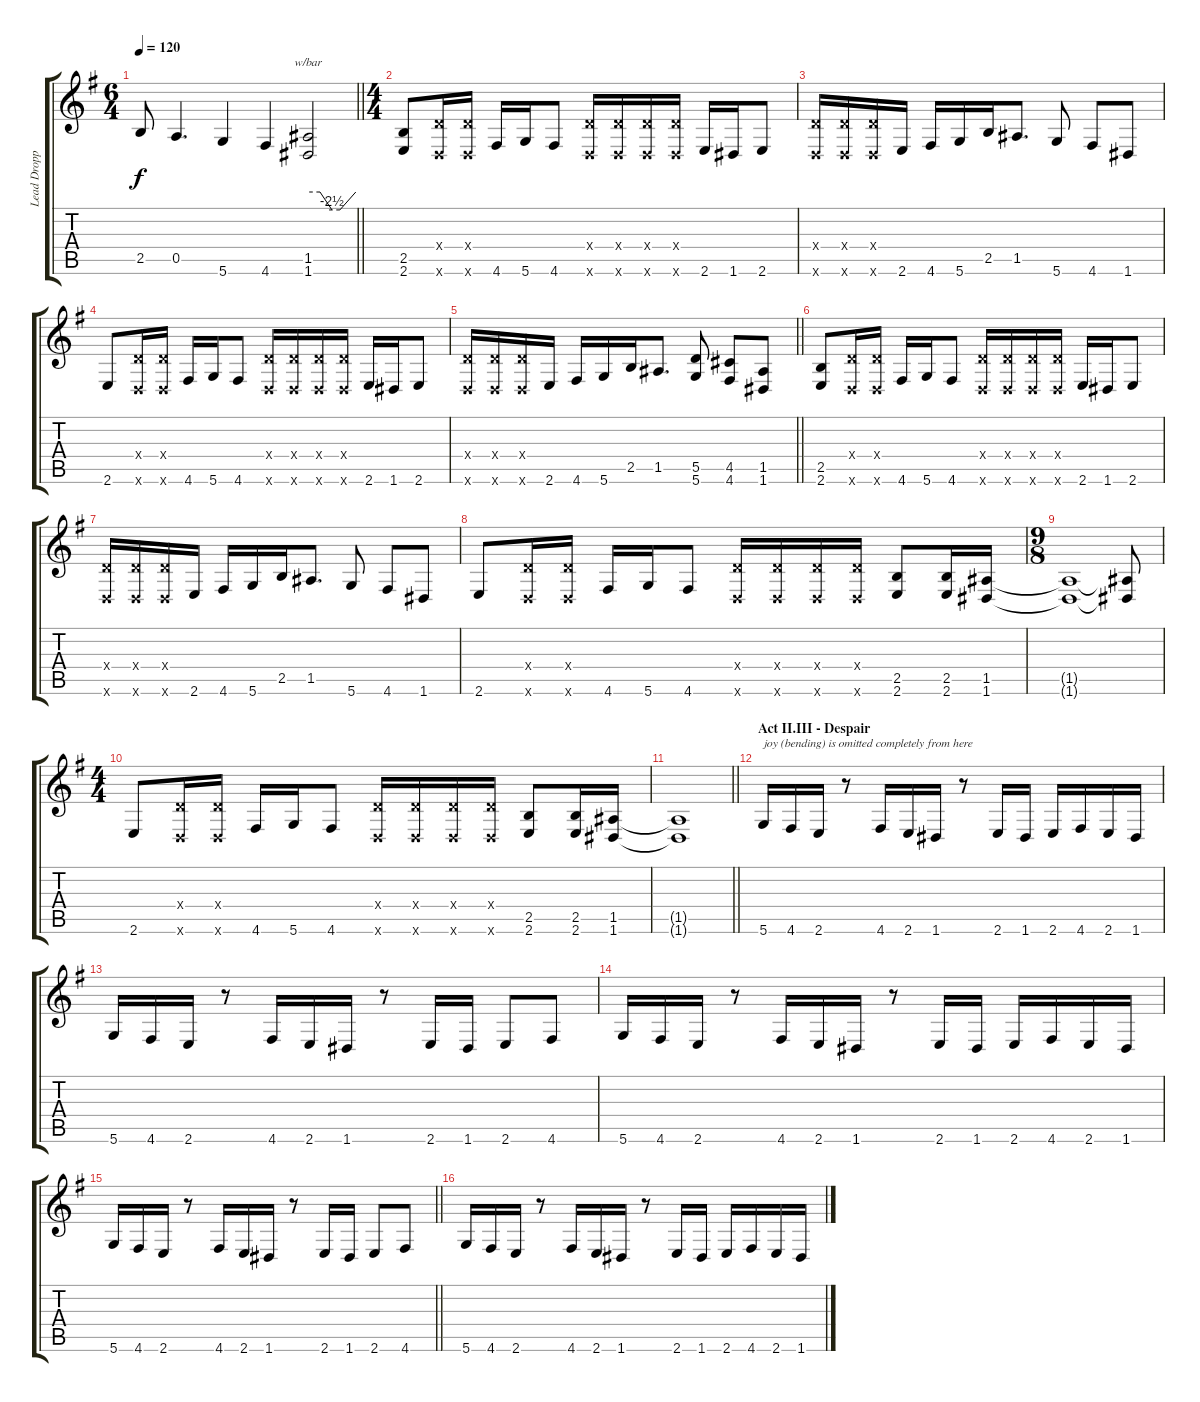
\track ("Lead Dropped D " "Lead Dropp") {instrument distortionguitar}
\staff {score tabs}
\tuning (E4 B3 G3 D3 A2 D2) {hide}
\ts (6 4)
\tempo 120
\clef g2
\barLineRight lightlight
\ks eminor
2.5{t}.8{dy f} 0.5.4{d} 5.6.4 4.6.4 (1.5 1.6).2{tbe (custom default 0 0 15 0 30 -10 40 -10 60 0)} |
\ts (4 4)
\section ("" "")
(2.5 2.6).8 (0.4{x} 0.6{x}).16 (0.4{x} 0.6{x}).16 4.6.16 5.6.16 4.6.8 (0.4{x} 0.6{x}).16 (0.4{x} 0.6{x}).16 (0.4{x} 0.6{x}).16 (0.4{x} 0.6{x}).16 2.6.16 1.6.16 2.6.8 |
(0.4{x} 0.6{x}).16 (0.4{x} 0.6{x}).16 (0.4{x} 0.6{x}).16 2.6.16 4.6.16 5.6.16 2.5.16 1.5.8{d} 5.6.8 4.6.8 1.6.8 |
2.6.8 (0.4{x} 0.6{x}).16 (0.4{x} 0.6{x}).16 4.6.16 5.6.16 4.6.8 (0.4{x} 0.6{x}).16 (0.4{x} 0.6{x}).16 (0.4{x} 0.6{x}).16 (0.4{x} 0.6{x}).16 2.6.16 1.6.16 2.6.8 |
\barLineRight lightlight
(0.4{x} 0.6{x}).16 (0.4{x} 0.6{x}).16 (0.4{x} 0.6{x}).16 2.6.16 4.6.16 5.6.16 2.5.16 1.5.8{d} (5.5 5.6).8 (4.5 4.6).8 (1.5 1.6).8 |
(2.5 2.6).8 (0.4{x} 0.6{x}).16 (0.4{x} 0.6{x}).16 4.6.16 5.6.16 4.6.8 (0.4{x} 0.6{x}).16 (0.4{x} 0.6{x}).16 (0.4{x} 0.6{x}).16 (0.4{x} 0.6{x}).16 2.6.16 1.6.16 2.6.8 |
(0.4{x} 0.6{x}).16 (0.4{x} 0.6{x}).16 (0.4{x} 0.6{x}).16 2.6.16 4.6.16 5.6.16 2.5.16 1.5.8{d} 5.6.8 4.6.8 1.6.8 |
2.6.8 (0.4{x} 0.6{x}).16 (0.4{x} 0.6{x}).16 4.6.16 5.6.16 4.6.8 (0.4{x} 0.6{x}).16 (0.4{x} 0.6{x}).16 (0.4{x} 0.6{x}).16 (0.4{x} 0.6{x}).16 (2.5 2.6).8 (2.5 2.6).16 (1.5 1.6).16 |
\ts (9 8)
(1.5{t} 1.6{t}).1 (1.5{t} 1.6{t}).8 |
\ts (4 4)
2.6.8 (0.4{x} 0.6{x}).16 (0.4{x} 0.6{x}).16 4.6.16 5.6.16 4.6.8 (0.4{x} 0.6{x}).16 (0.4{x} 0.6{x}).16 (0.4{x} 0.6{x}).16 (0.4{x} 0.6{x}).16 (2.5 2.6).8 (2.5 2.6).16 (1.5 1.6).16 |
\barLineRight lightlight
(1.5{t} 1.6{t}).1 |
\section ("" "Act II.III - Despair")
5.6.16{txt "joy (bending) is omitted completely from here"} 4.6.16 2.6.16 r.8 4.6.16 2.6.16 1.6.16 r.8 2.6.16 1.6.16 2.6.16 4.6.16 2.6.16 1.6.16 |
5.6.16 4.6.16 2.6.16 r.8 4.6.16 2.6.16 1.6.16 r.8 2.6.16 1.6.16 2.6.8 4.6.8 |
5.6.16 4.6.16 2.6.16 r.8 4.6.16 2.6.16 1.6.16 r.8 2.6.16 1.6.16 2.6.16 4.6.16 2.6.16 1.6.16 |
\barLineRight lightlight
5.6.16 4.6.16 2.6.16 r.8 4.6.16 2.6.16 1.6.16 r.8 2.6.16 1.6.16 2.6.8 4.6.8 |
5.6.16 4.6.16 2.6.16 r.8 4.6.16 2.6.16 1.6.16 r.8 2.6.16 1.6.16 2.6.16 4.6.16 2.6.16 1.6.16
